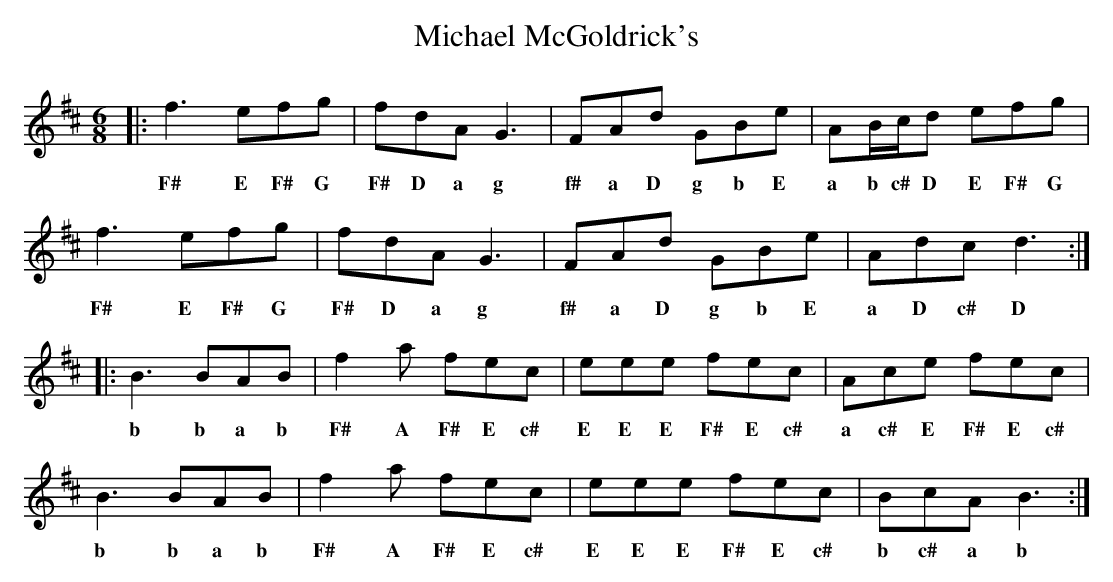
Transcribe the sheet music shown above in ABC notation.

X:1
T:Michael McGoldrick's
M:6/8
L:1/8
K:Dmaj
|:f3 efg |fdA G3 |FAd GBe |AB/c/d efg |
w:F# E F# G F# D a g f# a D g b E a b c# D E F# G
f3 efg |fdA G3 |FAd GBe |Adc d3 :|
w:F# E F# G F# D a g f# a D g b E a D c# D
|:B3 BAB |f2 a fec |eee fec |Ace fec |
w:b b a b F# A F# E c# E E E F# E c# a c# E F# E c#
B3 BAB |f2 a fec |eee fec |BcA B3 :|
w:b b a b F# A F# E c# E E E F# E c# b c# a b
